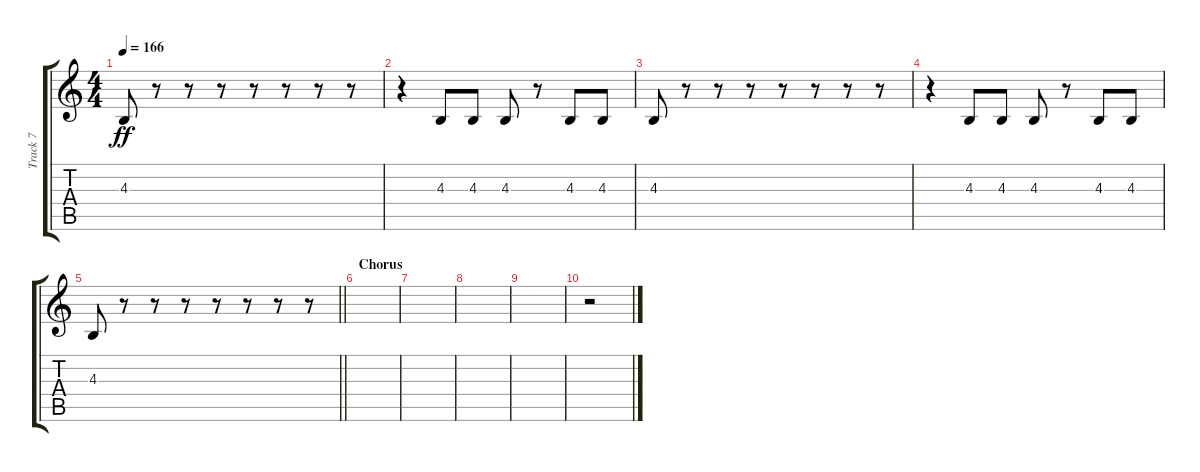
\track ("Track 7" "Track 7") {instrument altosax}
\staff {score tabs}
\tuning (E4 B3 G3 D3 A2 D2) {hide}
\ts (4 4)
\tempo 166
\clef g2
\ks c
4.3.8{dy ff} r.8 r.8 r.8 r.8 r.8 r.8 r.8 |
r.4 4.3.8 4.3.8 4.3.8 r.8 4.3.8 4.3.8 |
4.3.8 r.8 r.8 r.8 r.8 r.8 r.8 r.8 |
r.4 4.3.8 4.3.8 4.3.8 r.8 4.3.8 4.3.8 |
\barLineRight lightlight
4.3.8 r.8 r.8 r.8 r.8 r.8 r.8 r.8 |
\section ("" "Chorus")
|
|
|
|
r.2
